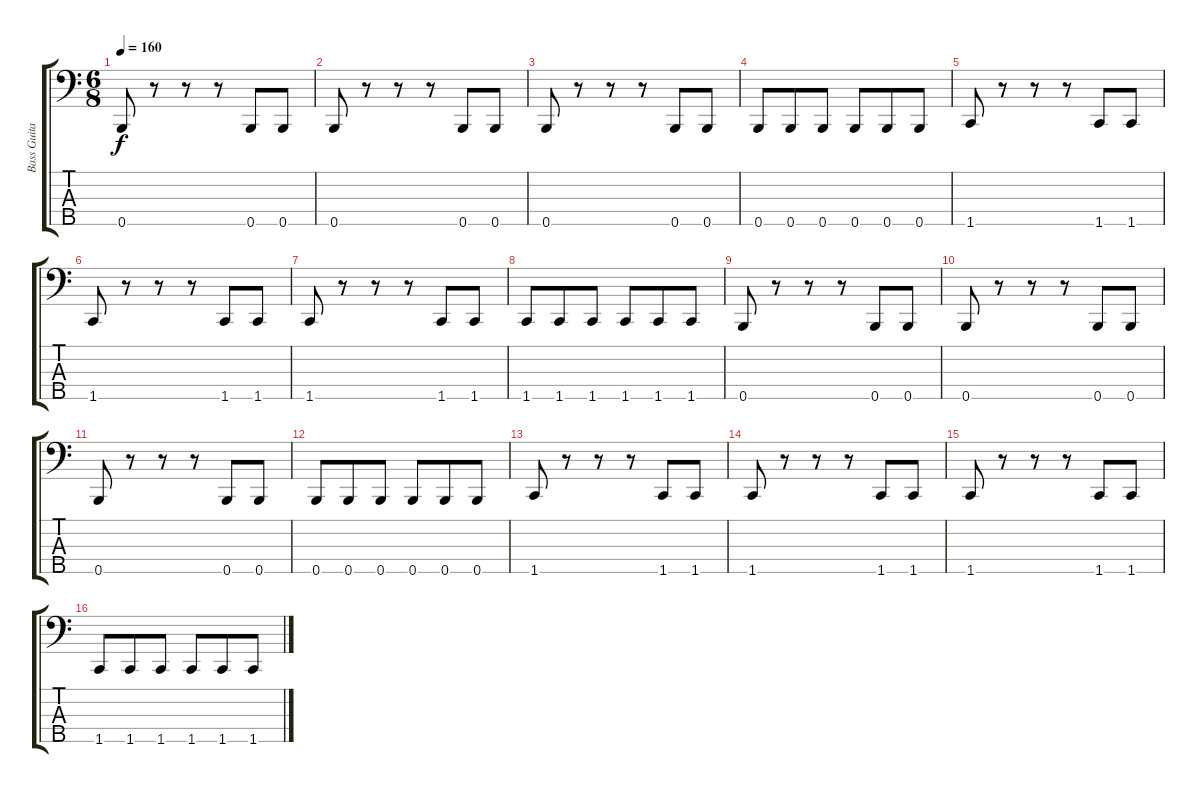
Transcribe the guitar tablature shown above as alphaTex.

\track ("Bass Guitar" "Bass Guita") {instrument electricbasspick}
\staff {score tabs}
\tuning (G2 D2 A1 E1 B0) {hide}
\ts (6 8)
\tempo 160
\clef f4
\ks c
0.5.8{dy f} r.8 r.8 r.8 0.5.8 0.5.8 |
0.5.8 r.8 r.8 r.8 0.5.8 0.5.8 |
0.5.8 r.8 r.8 r.8 0.5.8 0.5.8 |
0.5.8 0.5.8 0.5.8 0.5.8 0.5.8 0.5.8 |
1.5.8 r.8 r.8 r.8 1.5.8 1.5.8 |
1.5.8 r.8 r.8 r.8 1.5.8 1.5.8 |
1.5.8 r.8 r.8 r.8 1.5.8 1.5.8 |
1.5.8 1.5.8 1.5.8 1.5.8 1.5.8 1.5.8 |
0.5.8 r.8 r.8 r.8 0.5.8 0.5.8 |
0.5.8 r.8 r.8 r.8 0.5.8 0.5.8 |
0.5.8 r.8 r.8 r.8 0.5.8 0.5.8 |
0.5.8 0.5.8 0.5.8 0.5.8 0.5.8 0.5.8 |
1.5.8 r.8 r.8 r.8 1.5.8 1.5.8 |
1.5.8 r.8 r.8 r.8 1.5.8 1.5.8 |
1.5.8 r.8 r.8 r.8 1.5.8 1.5.8 |
1.5.8 1.5.8 1.5.8 1.5.8 1.5.8 1.5.8
